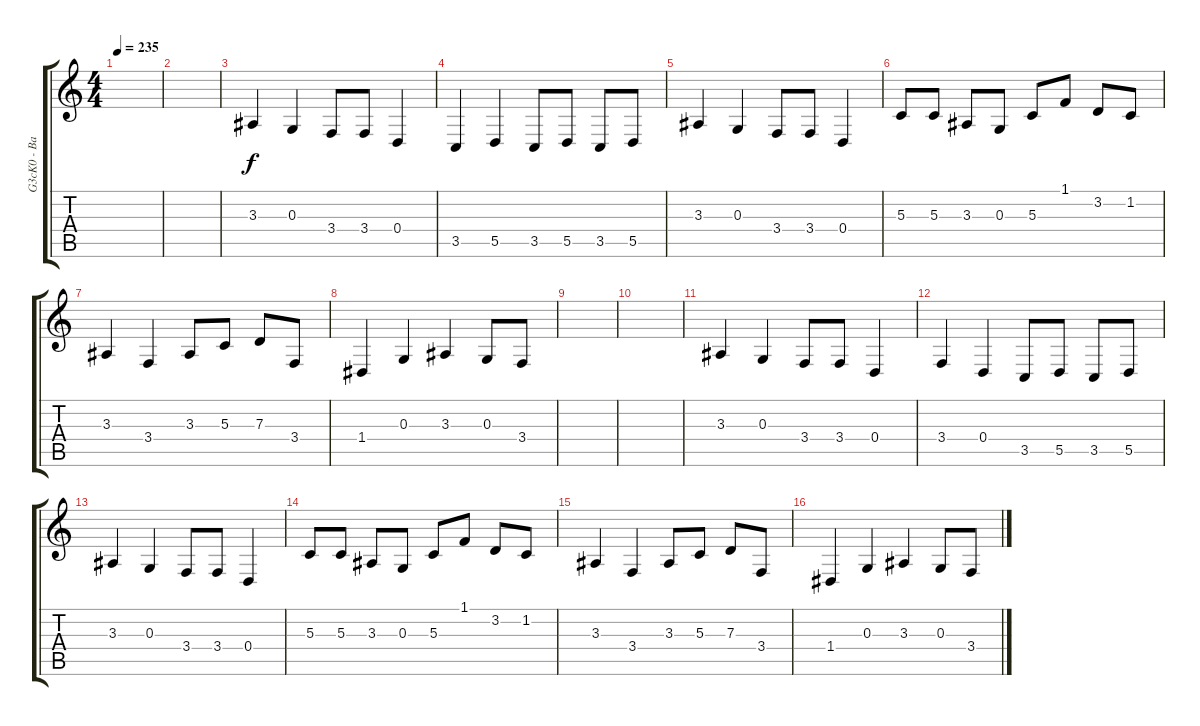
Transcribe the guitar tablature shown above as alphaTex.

\track ("G3cK0 - Baritone" "G3cK0 - Ba") {instrument baritonesax}
\staff {score tabs}
\tuning (E4 B3 G3 D3 A2 E2) {hide}
\ts (4 4)
\tempo 235
\clef g2
\ks c
|
|
3.3.4 0.3.4 3.4.8 3.4.8 0.4.4 |
3.5.4 5.5.4 3.5.8 5.5.8 3.5.8 5.5.8 |
3.3.4 0.3.4 3.4.8 3.4.8 0.4.4 |
5.3.8 5.3.8 3.3.8 0.3.8 5.3.8 1.1.8 3.2.8 1.2.8 |
3.3.4 3.4.4 3.3.8 5.3.8 7.3.8 3.4.8 |
1.4.4 0.3.4 3.3.4 0.3.8 3.4.8 |
|
|
3.3.4 0.3.4 3.4.8 3.4.8 0.4.4 |
3.4.4 0.4.4 3.5.8 5.5.8 3.5.8 5.5.8 |
3.3.4 0.3.4 3.4.8 3.4.8 0.4.4 |
5.3.8 5.3.8 3.3.8 0.3.8 5.3.8 1.1.8 3.2.8 1.2.8 |
3.3.4 3.4.4 3.3.8 5.3.8 7.3.8 3.4.8 |
1.4.4 0.3.4 3.3.4 0.3.8 3.4.8
